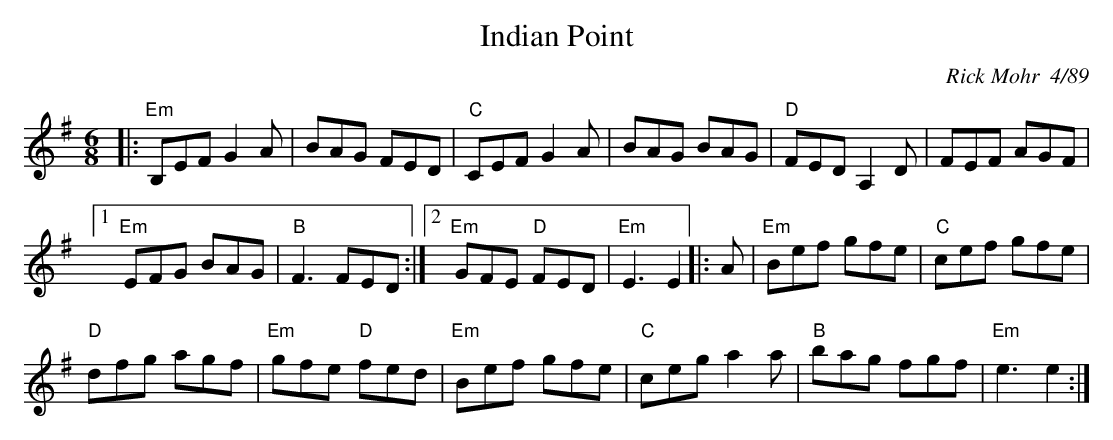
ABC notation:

X:1
T:Indian Point
C:Rick Mohr  4/89
M:6/8
K:Em
|:\
"Em"B,EF G2A | BAG FED | "C"CEF G2A | BAG BAG | "D"FED A,2D | FEF AGF |
[1 "Em"EFG BAG | "B" F3 FED :|[2 "Em"GFE "D"FED | "Em"E3 E2 |: A | "Em"Bef gfe | "C"cef gfe |
"D"dfg agf | "Em"gfe "D"fed | "Em"Bef gfe | "C"ceg a2a | "B"bag fgf | "Em"e3 e2 :|
